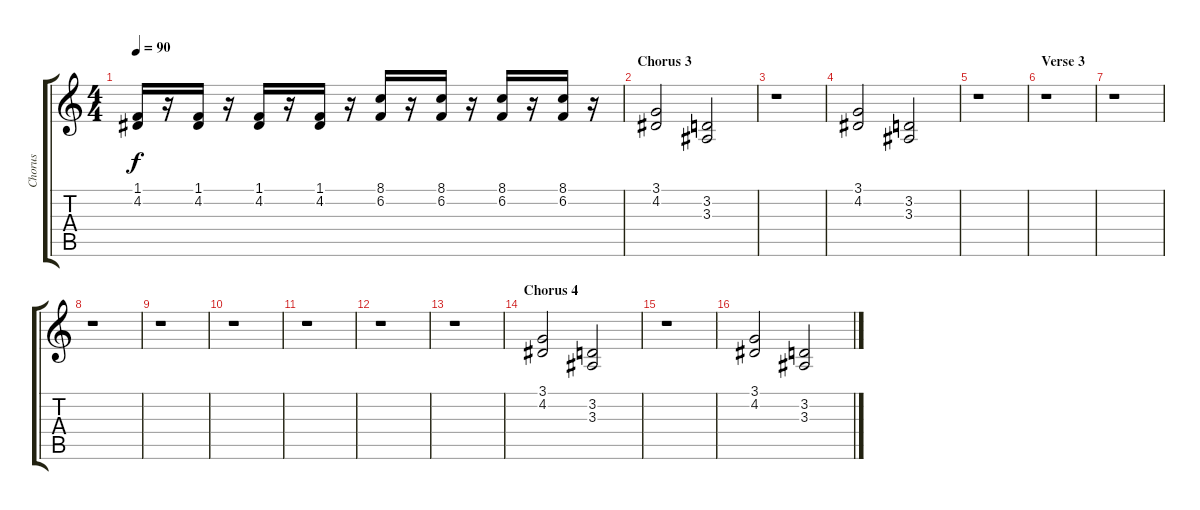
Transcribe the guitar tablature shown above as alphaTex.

\track ("Chorus" "Chorus") {instrument voiceoohs}
\staff {score tabs}
\tuning (E4 B3 G3 D3 A2 E2) {hide}
\ts (4 4)
\tempo 90
\clef g2
\ks c
(1.1 4.2).16{dy f} r.16 (1.1 4.2).16 r.16 (1.1 4.2).16 r.16 (1.1 4.2).16 r.16 (8.1 6.2).16 r.16 (8.1 6.2).16 r.16 (8.1 6.2).16 r.16 (8.1 6.2).16 r.16 |
\section ("" "Chorus 3")
(3.1 4.2).2 (3.2 3.3).2 |
r.1 |
(3.1 4.2).2 (3.2 3.3).2 |
r.1 |
\section ("" "Verse 3")
r.1 |
r.1 |
r.1 |
r.1 |
r.1 |
r.1 |
r.1 |
r.1 |
\section ("" "Chorus 4")
(3.1 4.2).2 (3.2 3.3).2 |
r.1 |
(3.1 4.2).2 (3.2 3.3).2
